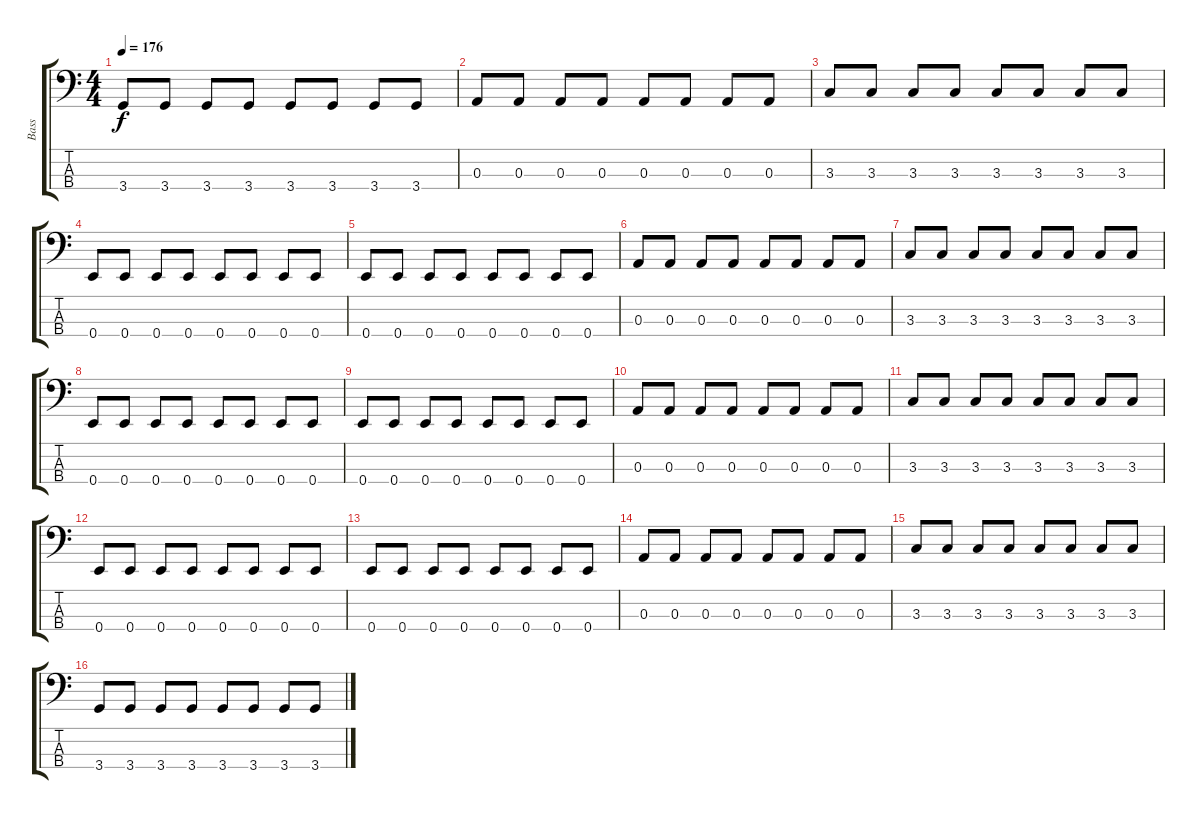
\track ("Bass" "Bass") {instrument electricbassfinger}
\staff {score tabs}
\tuning (G2 D2 A1 E1) {hide}
\ts (4 4)
\tempo 176
\clef f4
\ks c
3.4.8{dy f} 3.4.8 3.4.8 3.4.8 3.4.8 3.4.8 3.4.8 3.4.8 |
0.3.8 0.3.8 0.3.8 0.3.8 0.3.8 0.3.8 0.3.8 0.3.8 |
3.3.8 3.3.8 3.3.8 3.3.8 3.3.8 3.3.8 3.3.8 3.3.8 |
0.4.8 0.4.8 0.4.8 0.4.8 0.4.8 0.4.8 0.4.8 0.4.8 |
0.4.8 0.4.8 0.4.8 0.4.8 0.4.8 0.4.8 0.4.8 0.4.8 |
0.3.8 0.3.8 0.3.8 0.3.8 0.3.8 0.3.8 0.3.8 0.3.8 |
3.3.8 3.3.8 3.3.8 3.3.8 3.3.8 3.3.8 3.3.8 3.3.8 |
0.4.8 0.4.8 0.4.8 0.4.8 0.4.8 0.4.8 0.4.8 0.4.8 |
0.4.8 0.4.8 0.4.8 0.4.8 0.4.8 0.4.8 0.4.8 0.4.8 |
0.3.8 0.3.8 0.3.8 0.3.8 0.3.8 0.3.8 0.3.8 0.3.8 |
3.3.8 3.3.8 3.3.8 3.3.8 3.3.8 3.3.8 3.3.8 3.3.8 |
0.4.8 0.4.8 0.4.8 0.4.8 0.4.8 0.4.8 0.4.8 0.4.8 |
0.4.8 0.4.8 0.4.8 0.4.8 0.4.8 0.4.8 0.4.8 0.4.8 |
0.3.8 0.3.8 0.3.8 0.3.8 0.3.8 0.3.8 0.3.8 0.3.8 |
3.3.8 3.3.8 3.3.8 3.3.8 3.3.8 3.3.8 3.3.8 3.3.8 |
3.4.8 3.4.8 3.4.8 3.4.8 3.4.8 3.4.8 3.4.8 3.4.8
